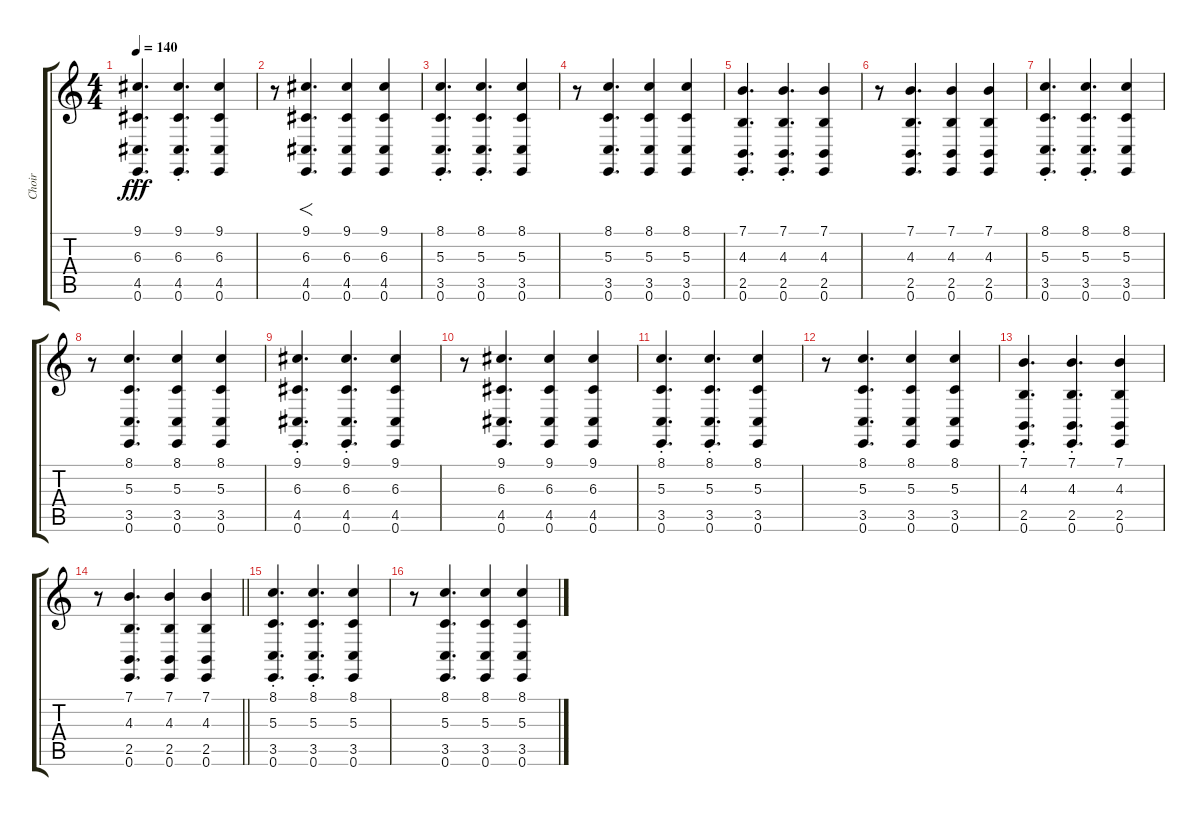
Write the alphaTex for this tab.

\track ("Choir" "Choir") {instrument stringensemble1}
\staff {score tabs}
\tuning (E4 B3 G3 D3 A2 E2) {hide}
\ts (4 4)
\tempo 140
\clef g2
\ks c
(9.1{st} 6.3 4.5 0.6).4{d dy fff volume 16} (9.1{st} 6.3 4.5 0.6).4{d} (9.1 6.3 4.5 0.6).4 |
r.8 (9.1 6.3 4.5 0.6).4{f d} (9.1 6.3 4.5 0.6).4 (9.1 6.3 4.5 0.6).4 |
(8.1{st} 5.3 3.5 0.6).4{d volume 16} (8.1{st} 5.3 3.5 0.6).4{d} (8.1 5.3 3.5 0.6).4 |
r.8 (8.1 5.3 3.5 0.6).4{d} (8.1 5.3 3.5 0.6).4 (8.1 5.3 3.5 0.6).4 |
(7.1{st} 4.3 2.5 0.6).4{d volume 16} (7.1{st} 4.3 2.5 0.6).4{d} (7.1 4.3 2.5 0.6).4 |
r.8 (7.1 4.3 2.5 0.6).4{d} (7.1 4.3 2.5 0.6).4 (7.1 4.3 2.5 0.6).4 |
(8.1{st} 5.3 3.5 0.6).4{d volume 16} (8.1{st} 5.3 3.5 0.6).4{d} (8.1 5.3 3.5 0.6).4 |
r.8 (8.1 5.3 3.5 0.6).4{d} (8.1 5.3 3.5 0.6).4 (8.1 5.3 3.5 0.6).4 |
(9.1{st} 6.3 4.5 0.6).4{d volume 16} (9.1{st} 6.3 4.5 0.6).4{d} (9.1 6.3 4.5 0.6).4 |
r.8 (9.1 6.3 4.5 0.6).4{d} (9.1 6.3 4.5 0.6).4 (9.1 6.3 4.5 0.6).4 |
(8.1{st} 5.3 3.5 0.6).4{d volume 16} (8.1{st} 5.3 3.5 0.6).4{d} (8.1 5.3 3.5 0.6).4 |
r.8 (8.1 5.3 3.5 0.6).4{d} (8.1 5.3 3.5 0.6).4 (8.1 5.3 3.5 0.6).4 |
(7.1{st} 4.3 2.5 0.6).4{d volume 16} (7.1{st} 4.3 2.5 0.6).4{d} (7.1 4.3 2.5 0.6).4 |
\barLineRight lightlight
r.8 (7.1 4.3 2.5 0.6).4{d} (7.1 4.3 2.5 0.6).4 (7.1 4.3 2.5 0.6).4 |
\section ("" "")
(8.1{st} 5.3 3.5 0.6).4{d volume 16} (8.1{st} 5.3 3.5 0.6).4{d} (8.1 5.3 3.5 0.6).4 |
r.8 (8.1 5.3 3.5 0.6).4{d} (8.1 5.3 3.5 0.6).4 (8.1 5.3 3.5 0.6).4
